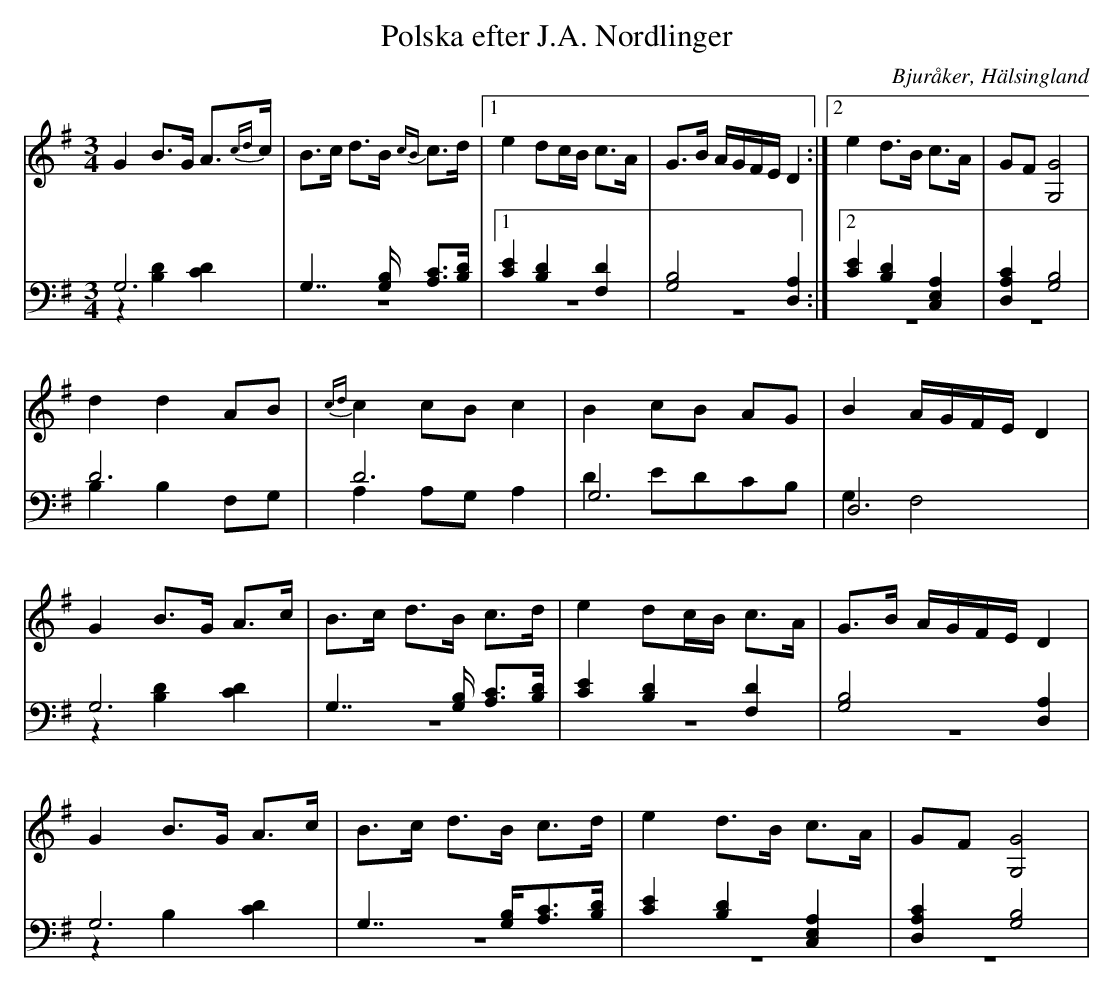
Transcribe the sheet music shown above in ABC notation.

X:1
T: Polska efter J.A. Nordlinger
O: Bjuråker, Hälsingland
M: 3/4
L: 1/8
K: G
V:1
V:2
V:3 merge
V:1
G2 B>G A>{cd2/3}c|B>c d>B {cB}c>d |1 e2 dc/B/ c>A| G>B A/G/F/E/ D2:|2 e2 d>B c>A|GF [G4G,4]  |
 d2 d2 AB|{cd}c2 cB c2|B2 cB AG|B2 A/G/F/E/ D2 |
G2 B>G A>c|B>c d>B c>d |e2 dc/B/ c>A|G>B A/G/F/E/ D2 |
G2 B>G A>c |B>c d>B c>d|e2 d>B c>A|GF [G,4G4] |
V:2 clef=bass
 G,6|G,7/2 [G,/B,/] [A,C]>[B,D]|1 [C2E2] [B,2D2] [F,2D2]| [G,4B,4] [D,2A,2]:|2 [C2E2] [B,2D2] [C,2E,2A,2]| [D,2A,2C2] [G,4B,4]|
D6 |D6 |G,6|D,6 |
G,6 | G,7/2 [G,/B,/] [A,C]>[B,D]| [C2E2] [B,2D2] [F,2D2]| [G,4B,4] [D,2A,2]|
G,6 |G,7/2 [G,/B,/][A,C]>[B,D]|[C2E2] [B,2D2] [C,2E,2A,2]|[D,2A,2C2] [G,4B,4] |
V:3 clef=bass
z2 [B,2D2] [C2D2]| z6|1 z6| z6:|2 z6|  z6|
B,2 B,2 F,G, |A,2 A,G, A,2 |D2 EDCB,|G,2 F,4 |
z2 [B,2D2] [C2D2]| z6 |z6 |z6|
z2 B,2 [C2D2] |z6|z6|z6|
